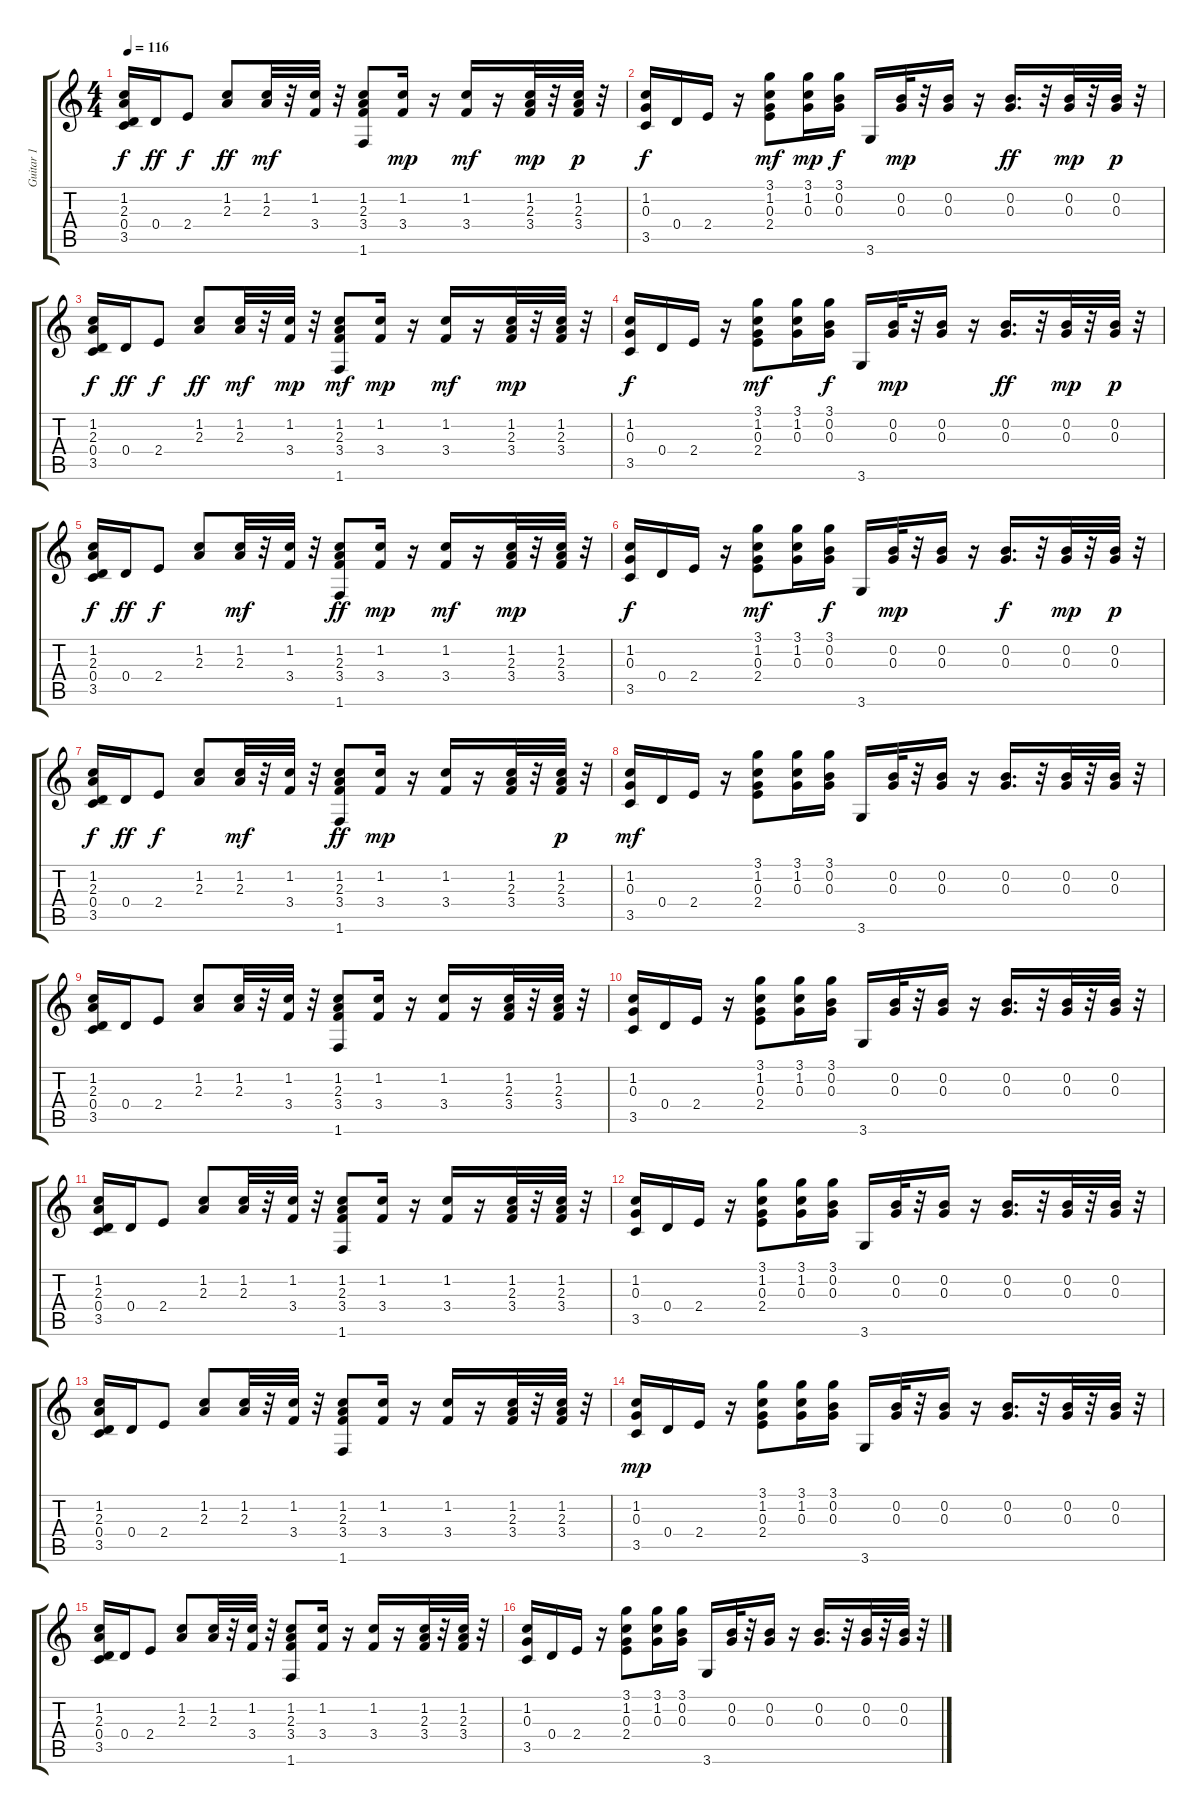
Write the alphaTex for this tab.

\track ("Guitar 1" "Guitar 1") {instrument electricguitarclean}
\staff {score tabs}
\tuning (E4 B3 G3 D3 A2 E2) {hide}
\ts (4 4)
\tempo 116
\clef g2
\ks c
(1.2 2.3 0.4 3.5).16{dy f} 0.4.16{dy ff} 2.4.8{dy f} (1.2 2.3).8{dy ff} (1.2 2.3).32{dy mf} r.32 (1.2 3.4).32 r.32 (1.2 2.3 3.4 1.6).8 (1.2 3.4).16{dy mp} r.16 (1.2 3.4).16{dy mf} r.16 (1.2 2.3 3.4).32{dy mp} r.32 (1.2 2.3 3.4).32{dy p} r.32 |
(1.2 0.3 3.5).16{dy f} 0.4.16 2.4.16 r.16 (3.1 1.2 0.3 2.4).8{dy mf} (3.1 1.2 0.3).16{dy mp} (3.1 0.2 0.3).16{dy f} 3.6.16 (0.2 0.3).32{dy mp} r.32 (0.2 0.3).16 r.16 (0.2 0.3).16{d dy ff} r.32 (0.2 0.3).32{dy mp} r.32 (0.2 0.3).32{dy p} r.32 |
(1.2 2.3 0.4 3.5).16{dy f} 0.4.16{dy ff} 2.4.8{dy f} (1.2 2.3).8{dy ff} (1.2 2.3).32{dy mf} r.32 (1.2 3.4).32{dy mp} r.32 (1.2 2.3 3.4 1.6).8{dy mf} (1.2 3.4).16{dy mp} r.16 (1.2 3.4).16{dy mf} r.16 (1.2 2.3 3.4).32{dy mp} r.32 (1.2 2.3 3.4).32 r.32 |
(1.2 0.3 3.5).16{dy f} 0.4.16 2.4.16 r.16 (3.1 1.2 0.3 2.4).8{dy mf} (3.1 1.2 0.3).16 (3.1 0.2 0.3).16{dy f} 3.6.16 (0.2 0.3).32{dy mp} r.32 (0.2 0.3).16 r.16 (0.2 0.3).16{d dy ff} r.32 (0.2 0.3).32{dy mp} r.32 (0.2 0.3).32{dy p} r.32 |
(1.2 2.3 0.4 3.5).16{dy f} 0.4.16{dy ff} 2.4.8{dy f} (1.2 2.3).8 (1.2 2.3).32{dy mf} r.32 (1.2 3.4).32 r.32 (1.2 2.3 3.4 1.6).8{dy ff} (1.2 3.4).16{dy mp} r.16 (1.2 3.4).16{dy mf} r.16 (1.2 2.3 3.4).32{dy mp} r.32 (1.2 2.3 3.4).32 r.32 |
(1.2 0.3 3.5).16{dy f} 0.4.16 2.4.16 r.16 (3.1 1.2 0.3 2.4).8{dy mf} (3.1 1.2 0.3).16 (3.1 0.2 0.3).16{dy f} 3.6.16 (0.2 0.3).32{dy mp} r.32 (0.2 0.3).16 r.16 (0.2 0.3).16{d dy f} r.32 (0.2 0.3).32{dy mp} r.32 (0.2 0.3).32{dy p} r.32 |
(1.2 2.3 0.4 3.5).16{dy f} 0.4.16{dy ff} 2.4.8{dy f} (1.2 2.3).8 (1.2 2.3).32{dy mf} r.32 (1.2 3.4).32 r.32 (1.2 2.3 3.4 1.6).8{dy ff} (1.2 3.4).16{dy mp} r.16 (1.2 3.4).16 r.16 (1.2 2.3 3.4).32 r.32 (1.2 2.3 3.4).32{dy p} r.32 |
(1.2 0.3 3.5).16{dy mf} 0.4.16 2.4.16 r.16 (3.1 1.2 0.3 2.4).8 (3.1 1.2 0.3).16 (3.1 0.2 0.3).16 3.6.16 (0.2 0.3).32 r.32 (0.2 0.3).16 r.16 (0.2 0.3).16{d} r.32 (0.2 0.3).32 r.32 (0.2 0.3).32 r.32 |
(1.2 2.3 0.4 3.5).16 0.4.16 2.4.8 (1.2 2.3).8 (1.2 2.3).32 r.32 (1.2 3.4).32 r.32 (1.2 2.3 3.4 1.6).8 (1.2 3.4).16 r.16 (1.2 3.4).16 r.16 (1.2 2.3 3.4).32 r.32 (1.2 2.3 3.4).32 r.32 |
(1.2 0.3 3.5).16 0.4.16 2.4.16 r.16 (3.1 1.2 0.3 2.4).8 (3.1 1.2 0.3).16 (3.1 0.2 0.3).16 3.6.16 (0.2 0.3).32 r.32 (0.2 0.3).16 r.16 (0.2 0.3).16{d} r.32 (0.2 0.3).32 r.32 (0.2 0.3).32 r.32 |
(1.2 2.3 0.4 3.5).16 0.4.16 2.4.8 (1.2 2.3).8 (1.2 2.3).32 r.32 (1.2 3.4).32 r.32 (1.2 2.3 3.4 1.6).8 (1.2 3.4).16 r.16 (1.2 3.4).16 r.16 (1.2 2.3 3.4).32 r.32 (1.2 2.3 3.4).32 r.32 |
(1.2 0.3 3.5).16 0.4.16 2.4.16 r.16 (3.1 1.2 0.3 2.4).8 (3.1 1.2 0.3).16 (3.1 0.2 0.3).16 3.6.16 (0.2 0.3).32 r.32 (0.2 0.3).16 r.16 (0.2 0.3).16{d} r.32 (0.2 0.3).32 r.32 (0.2 0.3).32 r.32 |
(1.2 2.3 0.4 3.5).16 0.4.16 2.4.8 (1.2 2.3).8 (1.2 2.3).32 r.32 (1.2 3.4).32 r.32 (1.2 2.3 3.4 1.6).8 (1.2 3.4).16 r.16 (1.2 3.4).16 r.16 (1.2 2.3 3.4).32 r.32 (1.2 2.3 3.4).32 r.32 |
(1.2 0.3 3.5).16{dy mp} 0.4.16 2.4.16 r.16 (3.1 1.2 0.3 2.4).8 (3.1 1.2 0.3).16 (3.1 0.2 0.3).16 3.6.16 (0.2 0.3).32 r.32 (0.2 0.3).16 r.16 (0.2 0.3).16{d} r.32 (0.2 0.3).32 r.32 (0.2 0.3).32 r.32 |
(1.2 2.3 0.4 3.5).16 0.4.16 2.4.8 (1.2 2.3).8 (1.2 2.3).32 r.32 (1.2 3.4).32 r.32 (1.2 2.3 3.4 1.6).8 (1.2 3.4).16 r.16 (1.2 3.4).16 r.16 (1.2 2.3 3.4).32 r.32 (1.2 2.3 3.4).32 r.32 |
(1.2 0.3 3.5).16 0.4.16 2.4.16 r.16 (3.1 1.2 0.3 2.4).8 (3.1 1.2 0.3).16 (3.1 0.2 0.3).16 3.6.16 (0.2 0.3).32 r.32 (0.2 0.3).16 r.16 (0.2 0.3).16{d} r.32 (0.2 0.3).32 r.32 (0.2 0.3).32 r.32
